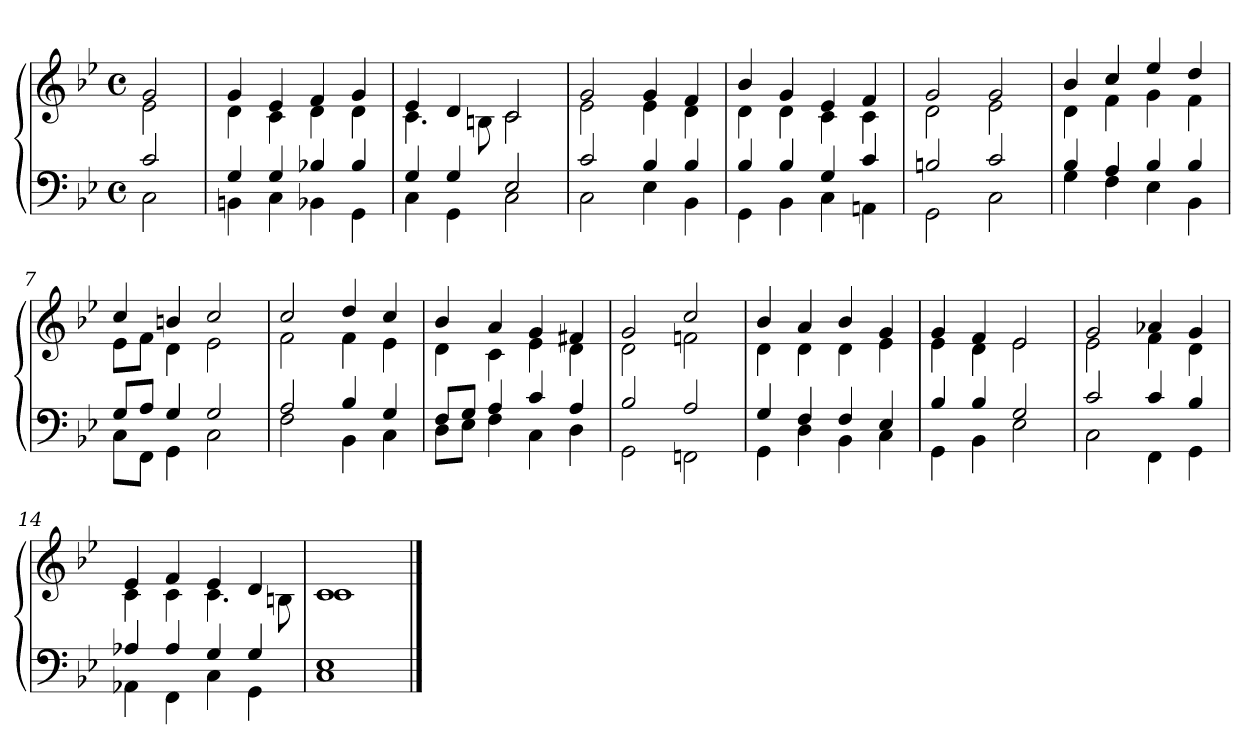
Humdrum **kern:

**kern	**kern
*part1	*part1
*staff2	*staff1
*clefF4	*clefG2
*k[b-e-]	*k[b-e-]
*g:	*g:
*M4/4	*M4/4
*met(c)	*met(c)
=	=
*^	*^
2c	2C	2g	2e-
=1	=1	=1	=1
4G	4BBn	4g	4d
4G	4C	4e-	4c
4B-X	4BB-X	4f	4d
4B-	4GG	4g	4d
=2	=2	=2	=2
4G	4C	4e-	4.c
4G	4GG	4d	.
.	.	.	8Bn
2E-	2C	2c	2c
=3	=3	=3	=3
2c	2C	2g	2e-
4B-	4E-	4g	4e-
4B-	4BB-	4f	4d
=4	=4	=4	=4
4B-	4GG	4b-	4d
4B-	4BB-	4g	4d
4G	4C	4e-	4c
4c	4AAn	4f	4c
=5	=5	=5	=5
2Bn	2GG	2g	2d
2c	2C	2g	2e-
=6	=6	=6	=6
4B-	4G	4b-	4d
4A	4F	4cc	4f
4B-	4E-	4ee-	4g
4B-	4BB-	4dd	4f
=7	=7	=7	=7
8GL	8CL	4cc	8e-L
8AJ	8FFJ	.	8fJ
4G	4GG	4bn	4d
2G	2C	2cc	2e-
=8	=8	=8	=8
2A	2F	2cc	2f
4B-	4BB-	4dd	4f
4G	4C	4cc	4e-
=9	=9	=9	=9
8FL	8DL	4b-	4d
8GJ	8E-J	.	.
4A	4F	4a	4c
4c	4C	4g	4e-
4A	4D	4f#X	4d
=10	=10	=10	=10
2B-	2GG	2g	2d
2A	2FFn	2cc	2fn
=11	=11	=11	=11
4G	4GG	4b-	4d
4F	4D	4a	4d
4F	4BB-	4b-	4d
4E-	4C	4g	4e-
=12	=12	=12	=12
4B-	4GG	4g	4e-
4B-	4BB-	4f	4d
2G	2E-	2e-	2e-
=13	=13	=13	=13
2c	2C	2g	2e-
4c	4FF	4a-X	4f
4B-	4GG	4g	4d
=14	=14	=14	=14
4A-X	4AA-X	4e-	4c
4A-	4FF	4f	4c
4G	4C	4e-	4.c
4G	4GG	4d	.
.	.	.	8Bn
=15	=15	=15	=15
1E-	1C	1c	1c
*v	*v	*	*
*	*v	*v
==	==
*-	*-
